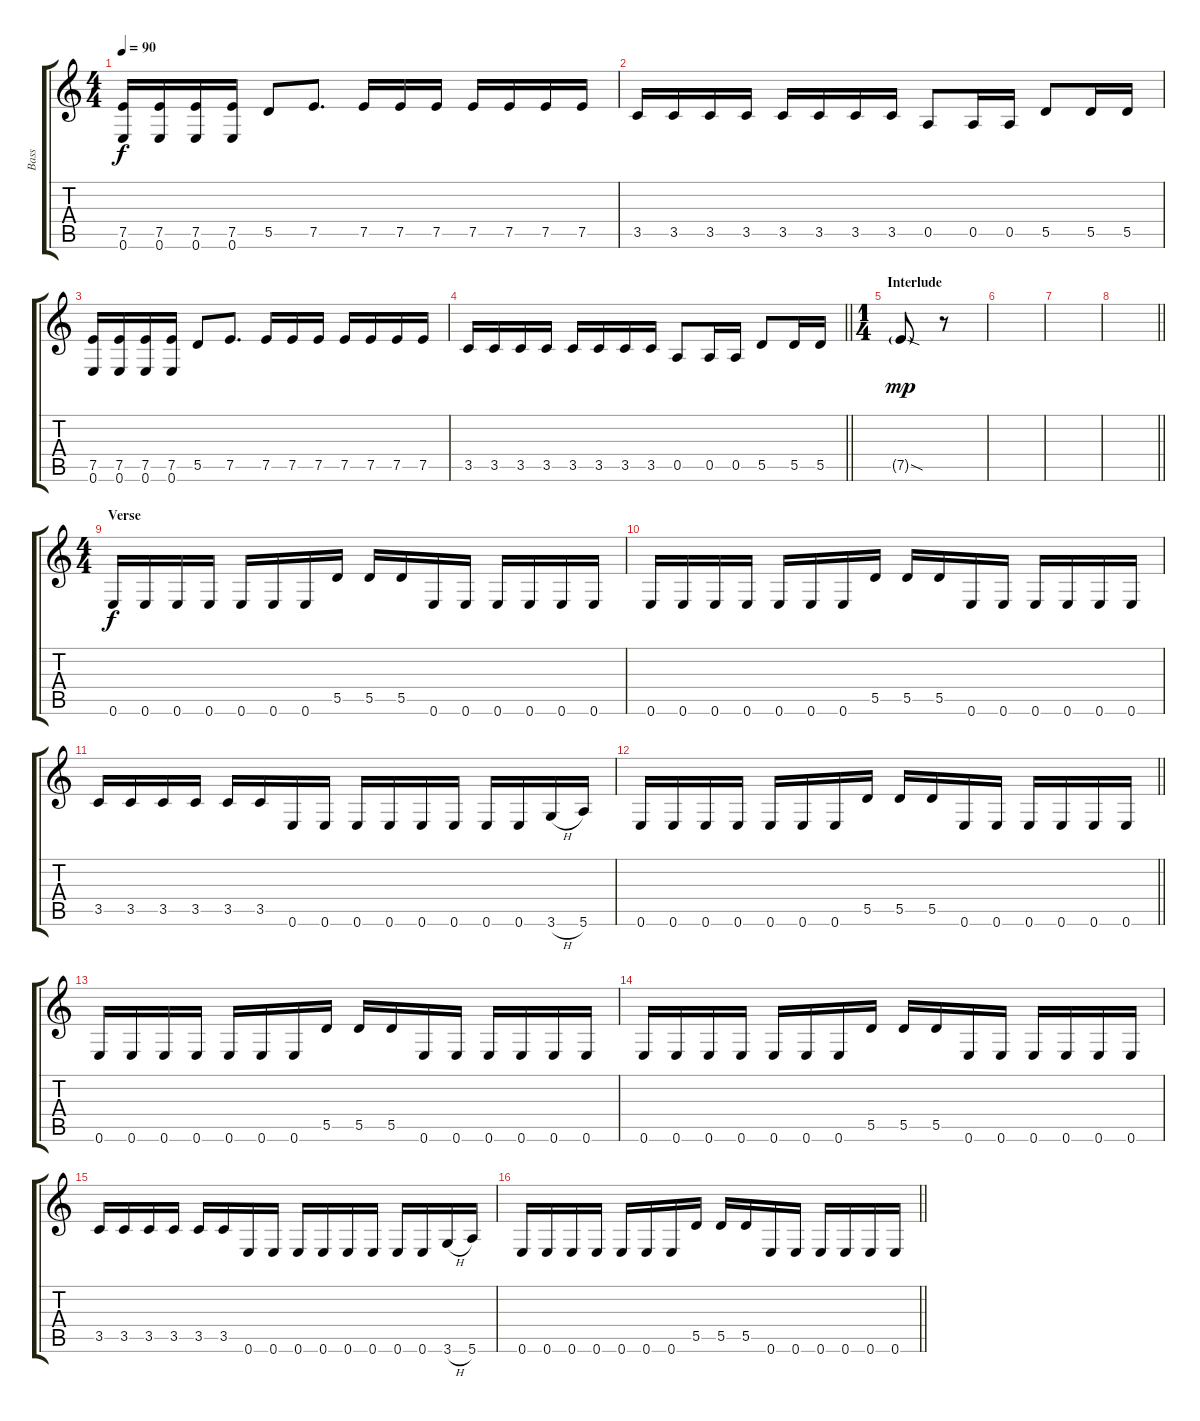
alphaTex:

\track ("Bass" "Bass") {instrument electricbassfinger}
\staff {score tabs}
\tuning (E4 B3 G3 D3 A2 E2) {hide}
\ts (4 4)
\tempo 90
\clef g2
\ks c
(7.5 0.6).16{dy f} (7.5 0.6).16 (7.5 0.6).16 (7.5 0.6).16 5.5.8 7.5.8{d} 7.5.16 7.5.16 7.5.16 7.5.16 7.5.16 7.5.16 7.5.16 |
3.5.16 3.5.16 3.5.16 3.5.16 3.5.16 3.5.16 3.5.16 3.5.16 0.5.8 0.5.16 0.5.16 5.5.8 5.5.16 5.5.16 |
(7.5 0.6).16 (7.5 0.6).16 (7.5 0.6).16 (7.5 0.6).16 5.5.8 7.5.8{d} 7.5.16 7.5.16 7.5.16 7.5.16 7.5.16 7.5.16 7.5.16 |
\barLineRight lightlight
3.5.16 3.5.16 3.5.16 3.5.16 3.5.16 3.5.16 3.5.16 3.5.16 0.5.8 0.5.16 0.5.16 5.5.8 5.5.16 5.5.16 |
\ts (1 4)
\section ("" "Interlude")
7.5{sod g}.8{dy mp} r.8 |
|
|
\barLineRight lightlight
|
\ts (4 4)
\section ("" "Verse")
0.6.16{dy f} 0.6.16 0.6.16 0.6.16 0.6.16 0.6.16 0.6.16 5.5.16 5.5.16 5.5.16 0.6.16 0.6.16 0.6.16 0.6.16 0.6.16 0.6.16 |
0.6.16 0.6.16 0.6.16 0.6.16 0.6.16 0.6.16 0.6.16 5.5.16 5.5.16 5.5.16 0.6.16 0.6.16 0.6.16 0.6.16 0.6.16 0.6.16 |
3.5.16 3.5.16 3.5.16 3.5.16 3.5.16 3.5.16 0.6.16 0.6.16 0.6.16 0.6.16 0.6.16 0.6.16 0.6.16 0.6.16 3.6{h}.16 5.6.16 |
\barLineRight lightlight
0.6.16 0.6.16 0.6.16 0.6.16 0.6.16 0.6.16 0.6.16 5.5.16 5.5.16 5.5.16 0.6.16 0.6.16 0.6.16 0.6.16 0.6.16 0.6.16 |
0.6.16 0.6.16 0.6.16 0.6.16 0.6.16 0.6.16 0.6.16 5.5.16 5.5.16 5.5.16 0.6.16 0.6.16 0.6.16 0.6.16 0.6.16 0.6.16 |
0.6.16 0.6.16 0.6.16 0.6.16 0.6.16 0.6.16 0.6.16 5.5.16 5.5.16 5.5.16 0.6.16 0.6.16 0.6.16 0.6.16 0.6.16 0.6.16 |
3.5.16 3.5.16 3.5.16 3.5.16 3.5.16 3.5.16 0.6.16 0.6.16 0.6.16 0.6.16 0.6.16 0.6.16 0.6.16 0.6.16 3.6{h}.16 5.6.16 |
\barLineRight lightlight
0.6.16 0.6.16 0.6.16 0.6.16 0.6.16 0.6.16 0.6.16 5.5.16 5.5.16 5.5.16 0.6.16 0.6.16 0.6.16 0.6.16 0.6.16 0.6.16
